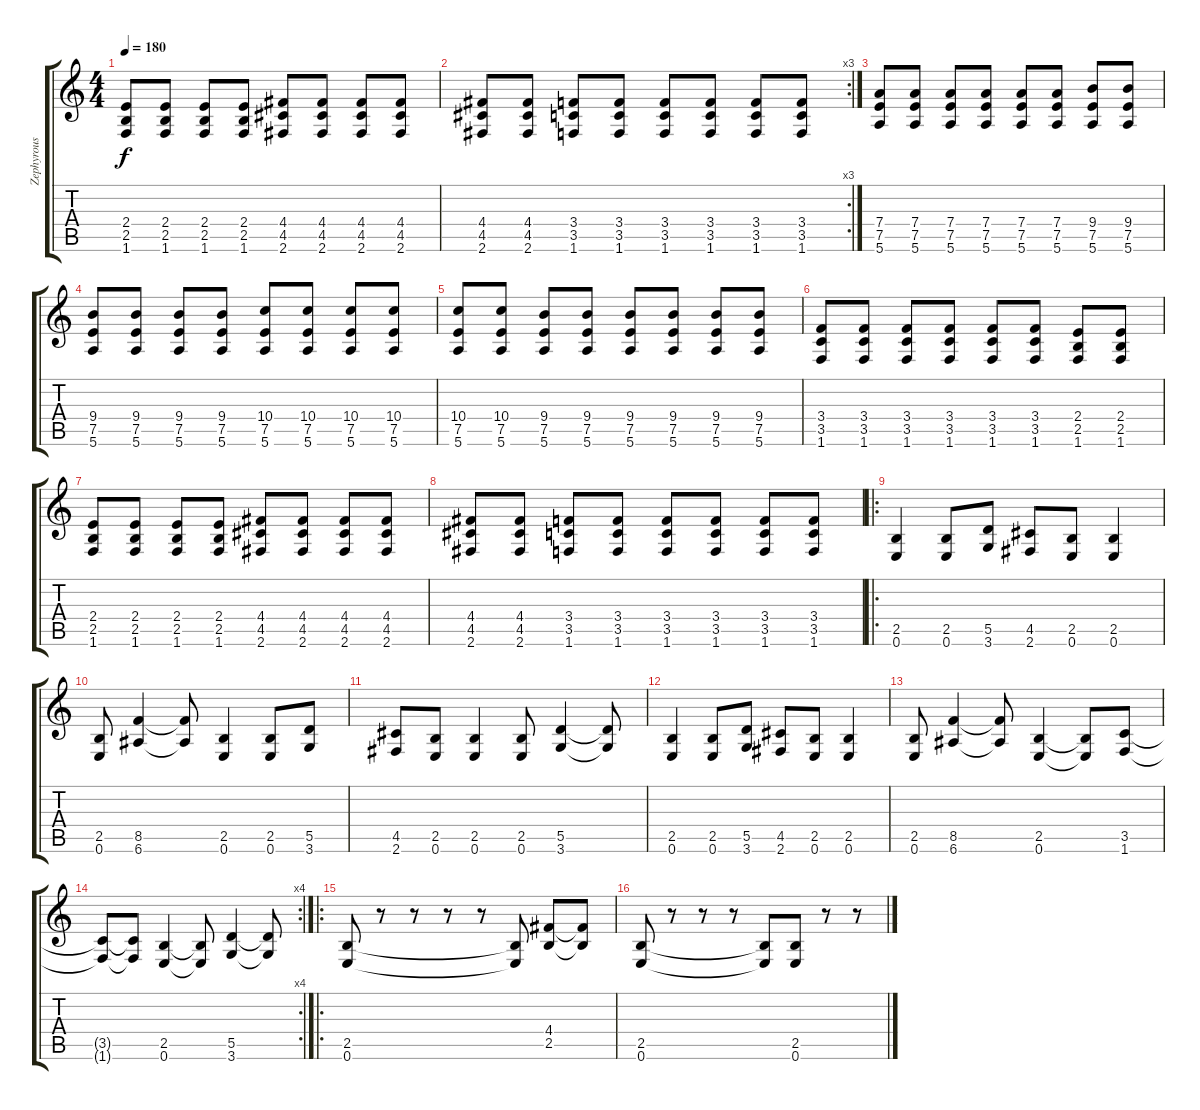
\track ("Zephyrous" "Zephyrous") {instrument distortionguitar}
\staff {score tabs}
\tuning (E4 B3 G3 D3 A2 E2) {hide}
\ts (4 4)
\tempo 180
\clef g2
\ks c
(2.4 2.5 1.6).8{dy f} (2.4 2.5 1.6).8 (2.4 2.5 1.6).8 (2.4 2.5 1.6).8 (4.4 4.5 2.6).8 (4.4 4.5 2.6).8 (4.4 4.5 2.6).8 (4.4 4.5 2.6).8 |
\rc 3
(4.4 4.5 2.6).8 (4.4 4.5 2.6).8 (3.4 3.5 1.6).8 (3.4 3.5 1.6).8 (3.4 3.5 1.6).8 (3.4 3.5 1.6).8 (3.4 3.5 1.6).8 (3.4 3.5 1.6).8 |
(7.4 7.5 5.6).8 (7.4 7.5 5.6).8 (7.4 7.5 5.6).8 (7.4 7.5 5.6).8 (7.4 7.5 5.6).8 (7.4 7.5 5.6).8 (9.4 7.5 5.6).8 (9.4 7.5 5.6).8 |
(9.4 7.5 5.6).8 (9.4 7.5 5.6).8 (9.4 7.5 5.6).8 (9.4 7.5 5.6).8 (10.4 7.5 5.6).8 (10.4 7.5 5.6).8 (10.4 7.5 5.6).8 (10.4 7.5 5.6).8 |
(10.4 7.5 5.6).8 (10.4 7.5 5.6).8 (9.4 7.5 5.6).8 (9.4 7.5 5.6).8 (9.4 7.5 5.6).8 (9.4 7.5 5.6).8 (9.4 7.5 5.6).8 (9.4 7.5 5.6).8 |
(3.4 3.5 1.6).8 (3.4 3.5 1.6).8 (3.4 3.5 1.6).8 (3.4 3.5 1.6).8 (3.4 3.5 1.6).8 (3.4 3.5 1.6).8 (2.4 2.5 1.6).8 (2.4 2.5 1.6).8 |
(2.4 2.5 1.6).8 (2.4 2.5 1.6).8 (2.4 2.5 1.6).8 (2.4 2.5 1.6).8 (4.4 4.5 2.6).8 (4.4 4.5 2.6).8 (4.4 4.5 2.6).8 (4.4 4.5 2.6).8 |
(4.4 4.5 2.6).8 (4.4 4.5 2.6).8 (3.4 3.5 1.6).8 (3.4 3.5 1.6).8 (3.4 3.5 1.6).8 (3.4 3.5 1.6).8 (3.4 3.5 1.6).8 (3.4 3.5 1.6).8 |
\ro
(2.5 0.6).4 (2.5 0.6).8 (5.5 3.6).8 (4.5 2.6).8 (2.5 0.6).8 (2.5 0.6).4 |
(2.5 0.6).8 (8.5 6.6).4 (8.5{t} 6.6{t}).8 (2.5 0.6).4 (2.5 0.6).8 (5.5 3.6).8 |
(4.5 2.6).8 (2.5 0.6).8 (2.5 0.6).4 (2.5 0.6).8 (5.5 3.6).4 (5.5{t} 3.6{t}).8 |
(2.5 0.6).4 (2.5 0.6).8 (5.5 3.6).8 (4.5 2.6).8 (2.5 0.6).8 (2.5 0.6).4 |
(2.5 0.6).8 (8.5 6.6).4 (8.5{t} 6.6{t}).8 (2.5 0.6).4 (2.5{t} 0.6{t}).8 (3.5 1.6).8 |
\rc 4
(3.5{t} 1.6{t}).8 (3.5{t} 1.6{t}).8 (2.5 0.6).4 (2.5{t} 0.6{t}).8 (5.5 3.6).4 (5.5{t} 3.6{t}).8 |
\ro
(2.5 0.6).8 r.8 r.8 r.8 r.8 (2.5{t} 0.6{t}).8 (4.4 2.5).8 (4.4{t} 2.5{t}).8 |
(2.5 0.6).8 r.8 r.8 r.8 (2.5{t} 0.6{t}).8 (2.5 0.6).8 r.8 r.8
